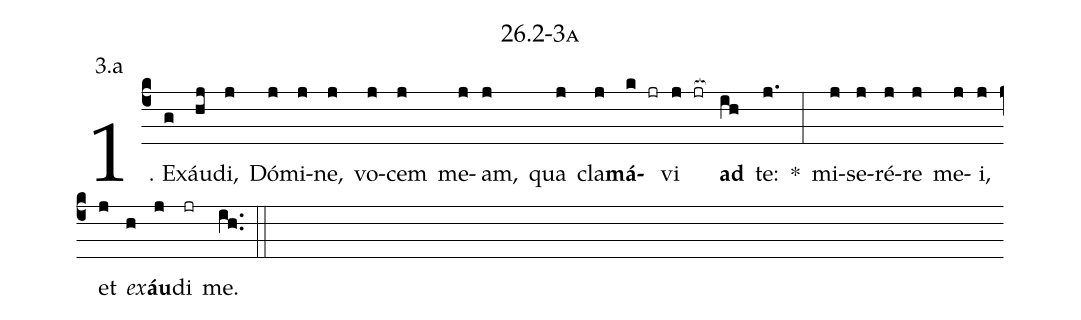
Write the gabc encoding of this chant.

name: 26.2-3a;
annotation: 3.a;
%%
(c4)1. Ex(g)áu(hj)di,(j) Dó(j)mi(j)ne,(j) vo(j)cem(j) me(j)am,(j) qua(j) cla(j)<b>má</b>(k jr)vi(j jr[ocb:1{]) <b>ad</b>(ih[ocb:0}]) te:(j.) *(:) mi(j)se(j)ré(j)re(j) me(j)i,(j) et(j) <i>ex</i>(h)<b>áu</b>(j)di(jr) me.(ih..) (::)


%E(j) u(j) o(j) u(h) a(j) e.(ih..) (::)
